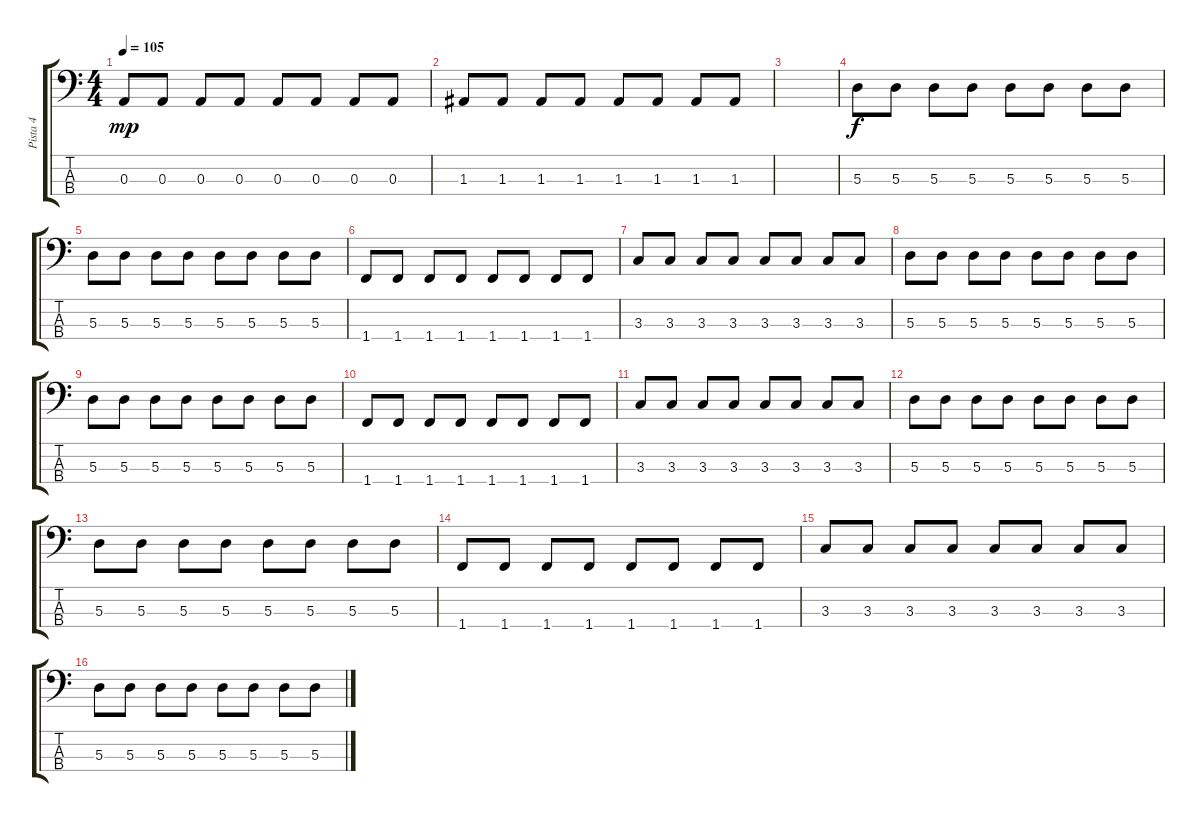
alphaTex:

\track ("Pista 4" "Pista 4") {instrument electricbassfinger}
\staff {score tabs}
\tuning (G2 D2 A1 E1) {hide}
\ts (4 4)
\tempo 105
\clef f4
\ks c
0.3.8{dy mp} 0.3.8 0.3.8 0.3.8 0.3.8 0.3.8 0.3.8 0.3.8 |
1.3.8 1.3.8 1.3.8 1.3.8 1.3.8 1.3.8 1.3.8 1.3.8 |
|
5.3.8{dy f} 5.3.8 5.3.8 5.3.8 5.3.8 5.3.8 5.3.8 5.3.8 |
5.3.8 5.3.8 5.3.8 5.3.8 5.3.8 5.3.8 5.3.8 5.3.8 |
1.4.8 1.4.8 1.4.8 1.4.8 1.4.8 1.4.8 1.4.8 1.4.8 |
3.3.8 3.3.8 3.3.8 3.3.8 3.3.8 3.3.8 3.3.8 3.3.8 |
5.3.8 5.3.8 5.3.8 5.3.8 5.3.8 5.3.8 5.3.8 5.3.8 |
5.3.8 5.3.8 5.3.8 5.3.8 5.3.8 5.3.8 5.3.8 5.3.8 |
1.4.8 1.4.8 1.4.8 1.4.8 1.4.8 1.4.8 1.4.8 1.4.8 |
3.3.8 3.3.8 3.3.8 3.3.8 3.3.8 3.3.8 3.3.8 3.3.8 |
5.3.8 5.3.8 5.3.8 5.3.8 5.3.8 5.3.8 5.3.8 5.3.8 |
5.3.8 5.3.8 5.3.8 5.3.8 5.3.8 5.3.8 5.3.8 5.3.8 |
1.4.8 1.4.8 1.4.8 1.4.8 1.4.8 1.4.8 1.4.8 1.4.8 |
3.3.8 3.3.8 3.3.8 3.3.8 3.3.8 3.3.8 3.3.8 3.3.8 |
5.3.8 5.3.8 5.3.8 5.3.8 5.3.8 5.3.8 5.3.8 5.3.8
